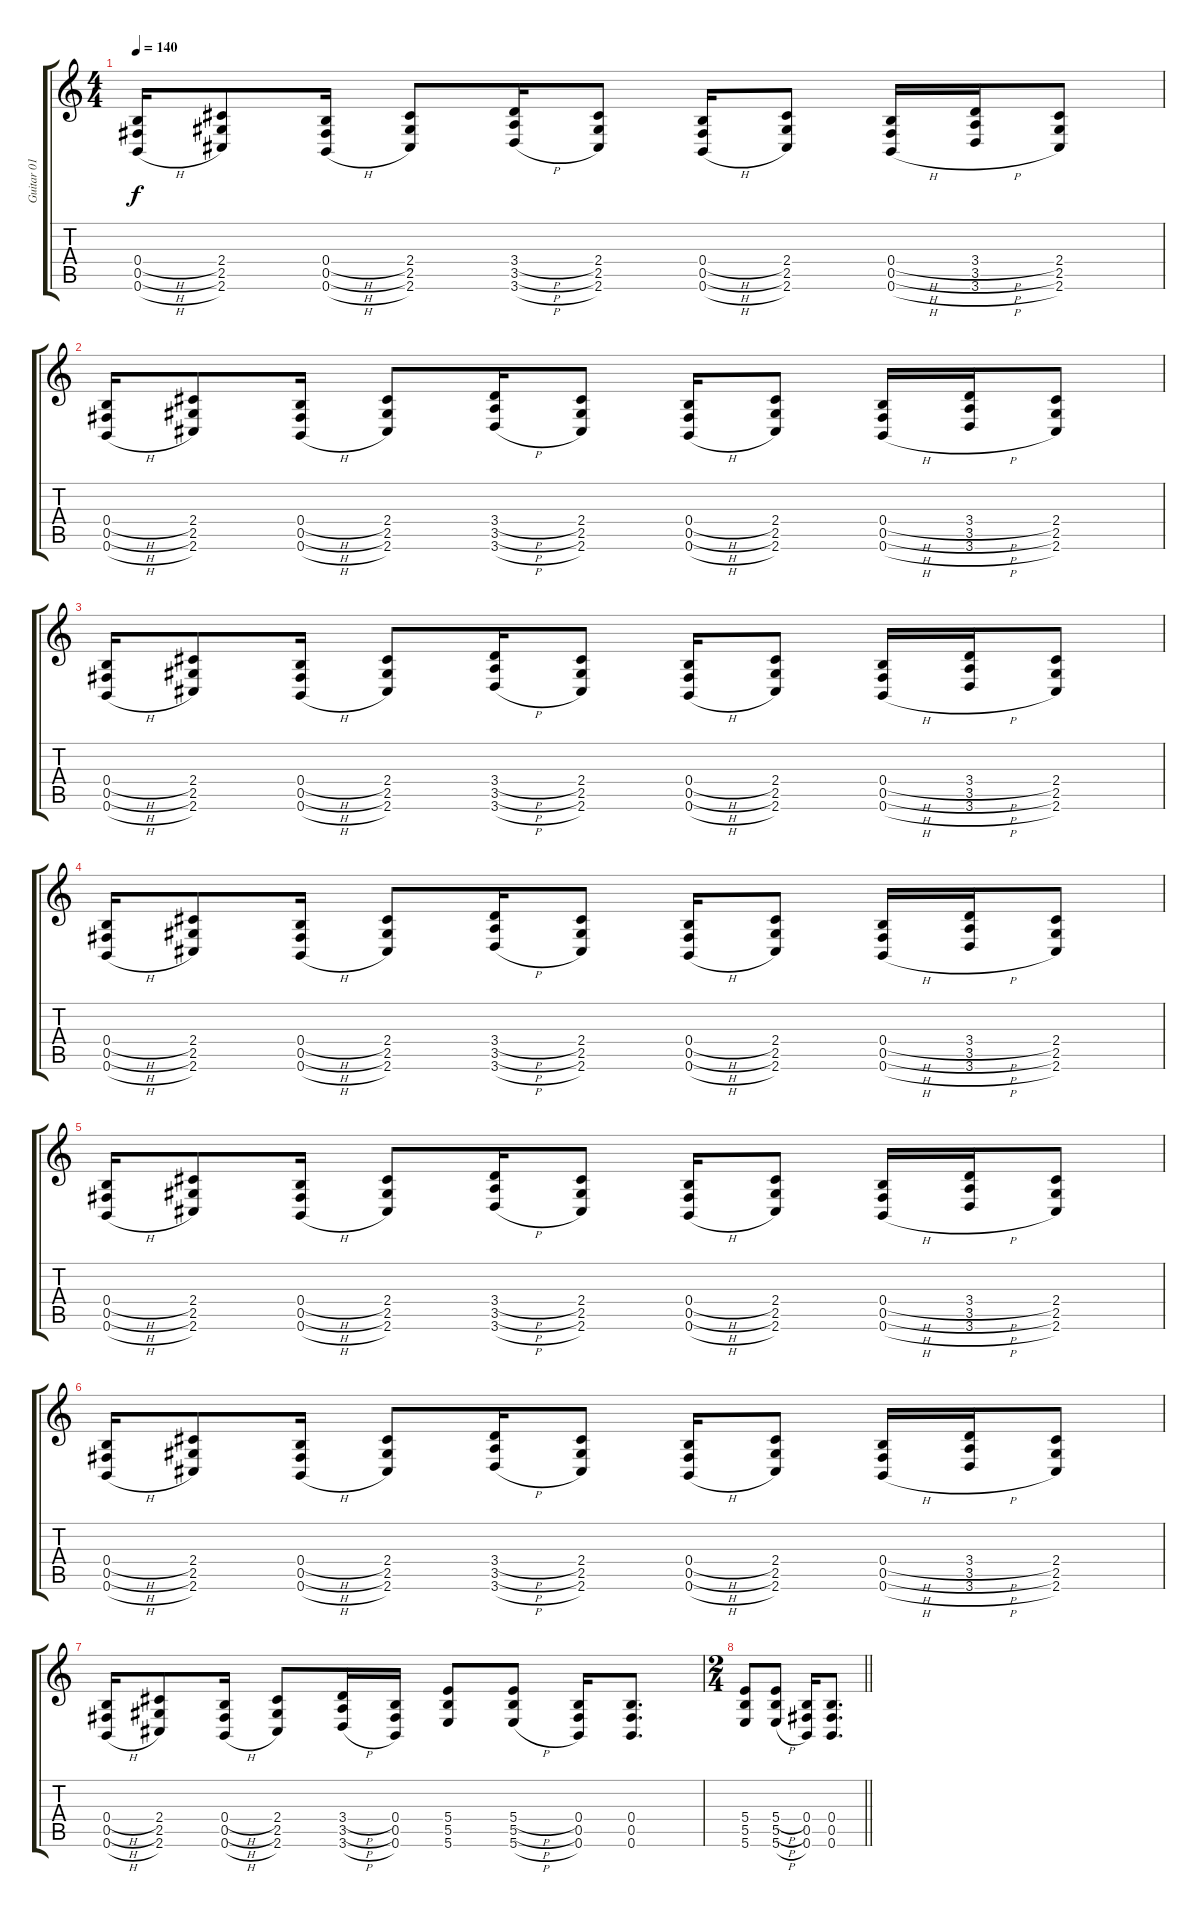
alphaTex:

\track ("Guitar 01" "Guitar 01") {instrument overdrivenguitar}
\staff {score tabs}
\tuning (Db4 Ab3 E3 B2 Gb2 B1) {hide}
\ts (4 4)
\tempo 140
\clef g2
\ks c
(0.4{h} 0.5{h} 0.6{h}).16{dy f} (2.4 2.5 2.6).8 (0.4{h} 0.5{h} 0.6{h}).16 (2.4 2.5 2.6).8 (3.4{h} 3.5{h} 3.6{h}).16 (2.4 2.5 2.6).8 (0.4{h} 0.5{h} 0.6{h}).16 (2.4 2.5 2.6).8 (0.4{h} 0.5{h} 0.6{h}).16 (3.4{h} 3.5{h} 3.6{h}).16 (2.4 2.5 2.6).8 |
(0.4{h} 0.5{h} 0.6{h}).16 (2.4 2.5 2.6).8 (0.4{h} 0.5{h} 0.6{h}).16 (2.4 2.5 2.6).8 (3.4{h} 3.5{h} 3.6{h}).16 (2.4 2.5 2.6).8 (0.4{h} 0.5{h} 0.6{h}).16 (2.4 2.5 2.6).8 (0.4{h} 0.5{h} 0.6{h}).16 (3.4{h} 3.5{h} 3.6{h}).16 (2.4 2.5 2.6).8 |
(0.4{h} 0.5{h} 0.6{h}).16 (2.4 2.5 2.6).8 (0.4{h} 0.5{h} 0.6{h}).16 (2.4 2.5 2.6).8 (3.4{h} 3.5{h} 3.6{h}).16 (2.4 2.5 2.6).8 (0.4{h} 0.5{h} 0.6{h}).16 (2.4 2.5 2.6).8 (0.4{h} 0.5{h} 0.6{h}).16 (3.4{h} 3.5{h} 3.6{h}).16 (2.4 2.5 2.6).8 |
(0.4{h} 0.5{h} 0.6{h}).16 (2.4 2.5 2.6).8 (0.4{h} 0.5{h} 0.6{h}).16 (2.4 2.5 2.6).8 (3.4{h} 3.5{h} 3.6{h}).16 (2.4 2.5 2.6).8 (0.4{h} 0.5{h} 0.6{h}).16 (2.4 2.5 2.6).8 (0.4{h} 0.5{h} 0.6{h}).16 (3.4{h} 3.5{h} 3.6{h}).16 (2.4 2.5 2.6).8 |
(0.4{h} 0.5{h} 0.6{h}).16 (2.4 2.5 2.6).8 (0.4{h} 0.5{h} 0.6{h}).16 (2.4 2.5 2.6).8 (3.4{h} 3.5{h} 3.6{h}).16 (2.4 2.5 2.6).8 (0.4{h} 0.5{h} 0.6{h}).16 (2.4 2.5 2.6).8 (0.4{h} 0.5{h} 0.6{h}).16 (3.4{h} 3.5{h} 3.6{h}).16 (2.4 2.5 2.6).8 |
(0.4{h} 0.5{h} 0.6{h}).16 (2.4 2.5 2.6).8 (0.4{h} 0.5{h} 0.6{h}).16 (2.4 2.5 2.6).8 (3.4{h} 3.5{h} 3.6{h}).16 (2.4 2.5 2.6).8 (0.4{h} 0.5{h} 0.6{h}).16 (2.4 2.5 2.6).8 (0.4{h} 0.5{h} 0.6{h}).16 (3.4{h} 3.5{h} 3.6{h}).16 (2.4 2.5 2.6).8 |
(0.4{h} 0.5{h} 0.6{h}).16 (2.4 2.5 2.6).8 (0.4{h} 0.5{h} 0.6{h}).16 (2.4 2.5 2.6).8 (3.4{h} 3.5{h} 3.6{h}).16 (0.4 0.5 0.6).16 (5.4 5.5 5.6).8 (5.4{h} 5.5{h} 5.6{h}).8 (0.4 0.5 0.6).16 (0.4 0.5 0.6).8{d} |
\ts (2 4)
\barLineRight lightlight
(5.4 5.5 5.6).8 (5.4{h} 5.5{h} 5.6{h}).8 (0.4 0.5 0.6).16 (0.4 0.5 0.6).8{d}
